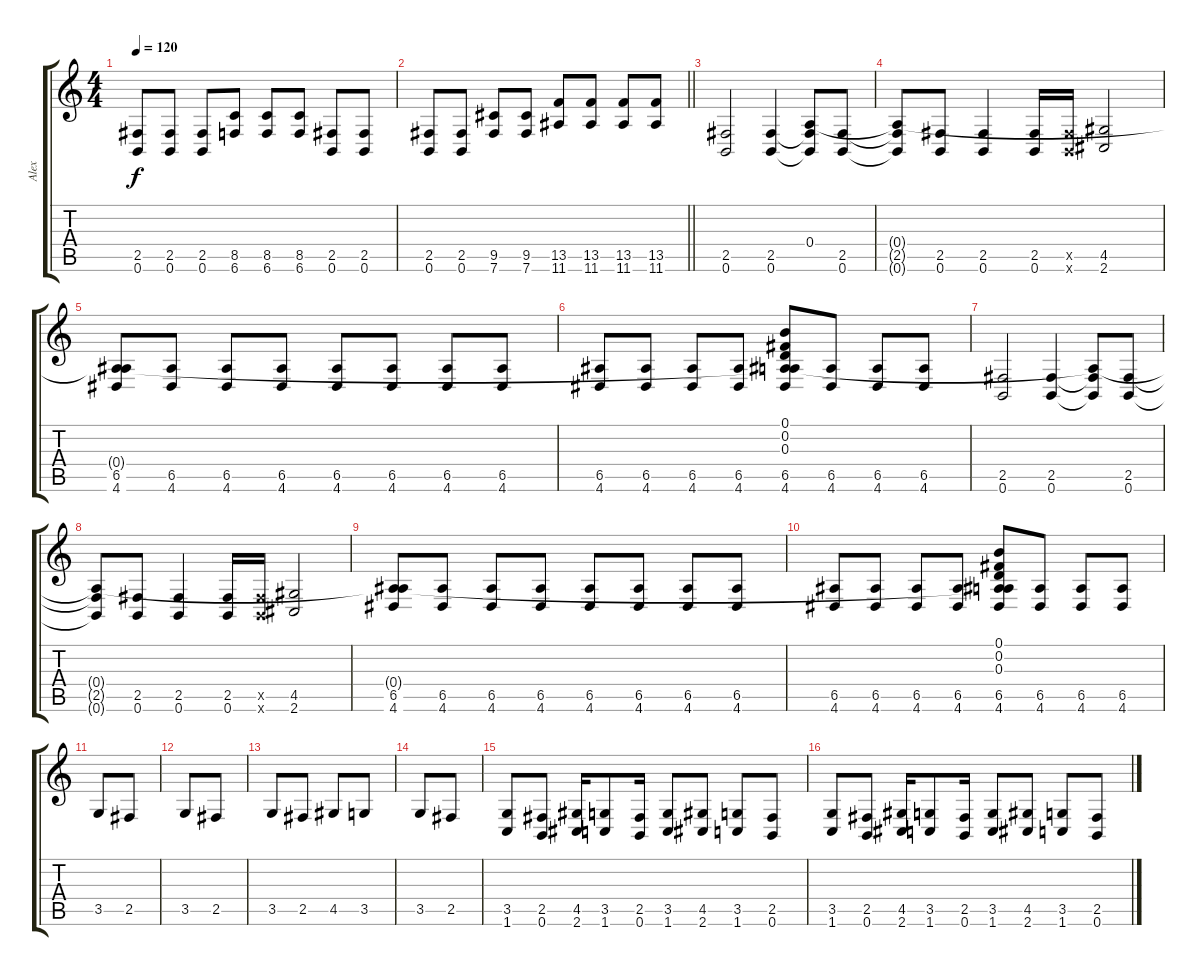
\track ("Alex" "Alex") {instrument overdrivenguitar}
\staff {score tabs}
\tuning (B3 Gb3 D3 A2 E2 B1) {hide}
\ts (4 4)
\tempo 120
\clef g2
\ks c
(2.5 0.6).8{dy f} (2.5 0.6).8 (2.5 0.6).8 (8.5 6.6).8 (8.5 6.6).8 (8.5 6.6).8 (2.5 0.6).8 (2.5 0.6).8 |
\barLineRight lightlight
(2.5 0.6).8 (2.5 0.6).8 (9.5 7.6).8 (9.5 7.6).8 (13.5 11.6).8 (13.5 11.6).8 (13.5 11.6).8 (13.5 11.6).8 |
(2.5 0.6).2 (2.5 0.6).4 (0.4{t} 2.5{t} 0.6{t}).8 (2.5 0.6).8 |
(0.4{t} 2.5{t} 0.6{t}).8 (2.5 0.6).8 (2.5 0.6).4 (2.5 0.6).16 (2.5{x} 0.6{x}).16 (4.5 2.6).2 |
(0.4{t} 6.5 4.6).8 (6.5 4.6).8 (6.5 4.6).8 (6.5 4.6).8 (6.5 4.6).8 (6.5 4.6).8 (6.5 4.6).8 (6.5 4.6).8 |
(6.5 4.6).8 (6.5 4.6).8 (6.5 4.6).8 (6.5 4.6).8 (0.1 0.2 0.3 0.4{t} 6.5 4.6).8 (6.5 4.6).8 (6.5 4.6).8 (6.5 4.6).8 |
(2.5 0.6).2 (2.5 0.6).4 (0.4{t} 2.5{t} 0.6{t}).8 (2.5 0.6).8 |
(0.4{t} 2.5{t} 0.6{t}).8 (2.5 0.6).8 (2.5 0.6).4 (2.5 0.6).16 (2.5{x} 0.6{x}).16 (4.5 2.6).2 |
(0.4{t} 6.5 4.6).8 (6.5 4.6).8 (6.5 4.6).8 (6.5 4.6).8 (6.5 4.6).8 (6.5 4.6).8 (6.5 4.6).8 (6.5 4.6).8 |
(6.5 4.6).8 (6.5 4.6).8 (6.5 4.6).8 (6.5 4.6).8 (0.1 0.2 0.3 0.4{t} 6.5 4.6).8 (6.5 4.6).8 (6.5 4.6).8 (6.5 4.6).8 |
3.5.8 2.5.8 |
3.5.8 2.5.8 |
3.5.8 2.5.8 4.5.8 3.5.8 |
3.5.8 2.5.8 |
(3.5 1.6).8 (2.5 0.6).8 (4.5 2.6).16 (3.5 1.6).8 (2.5 0.6).16 (3.5 1.6).8 (4.5 2.6).8 (3.5 1.6).8 (2.5 0.6).8 |
(3.5 1.6).8 (2.5 0.6).8 (4.5 2.6).16 (3.5 1.6).8 (2.5 0.6).16 (3.5 1.6).8 (4.5 2.6).8 (3.5 1.6).8 (2.5 0.6).8
